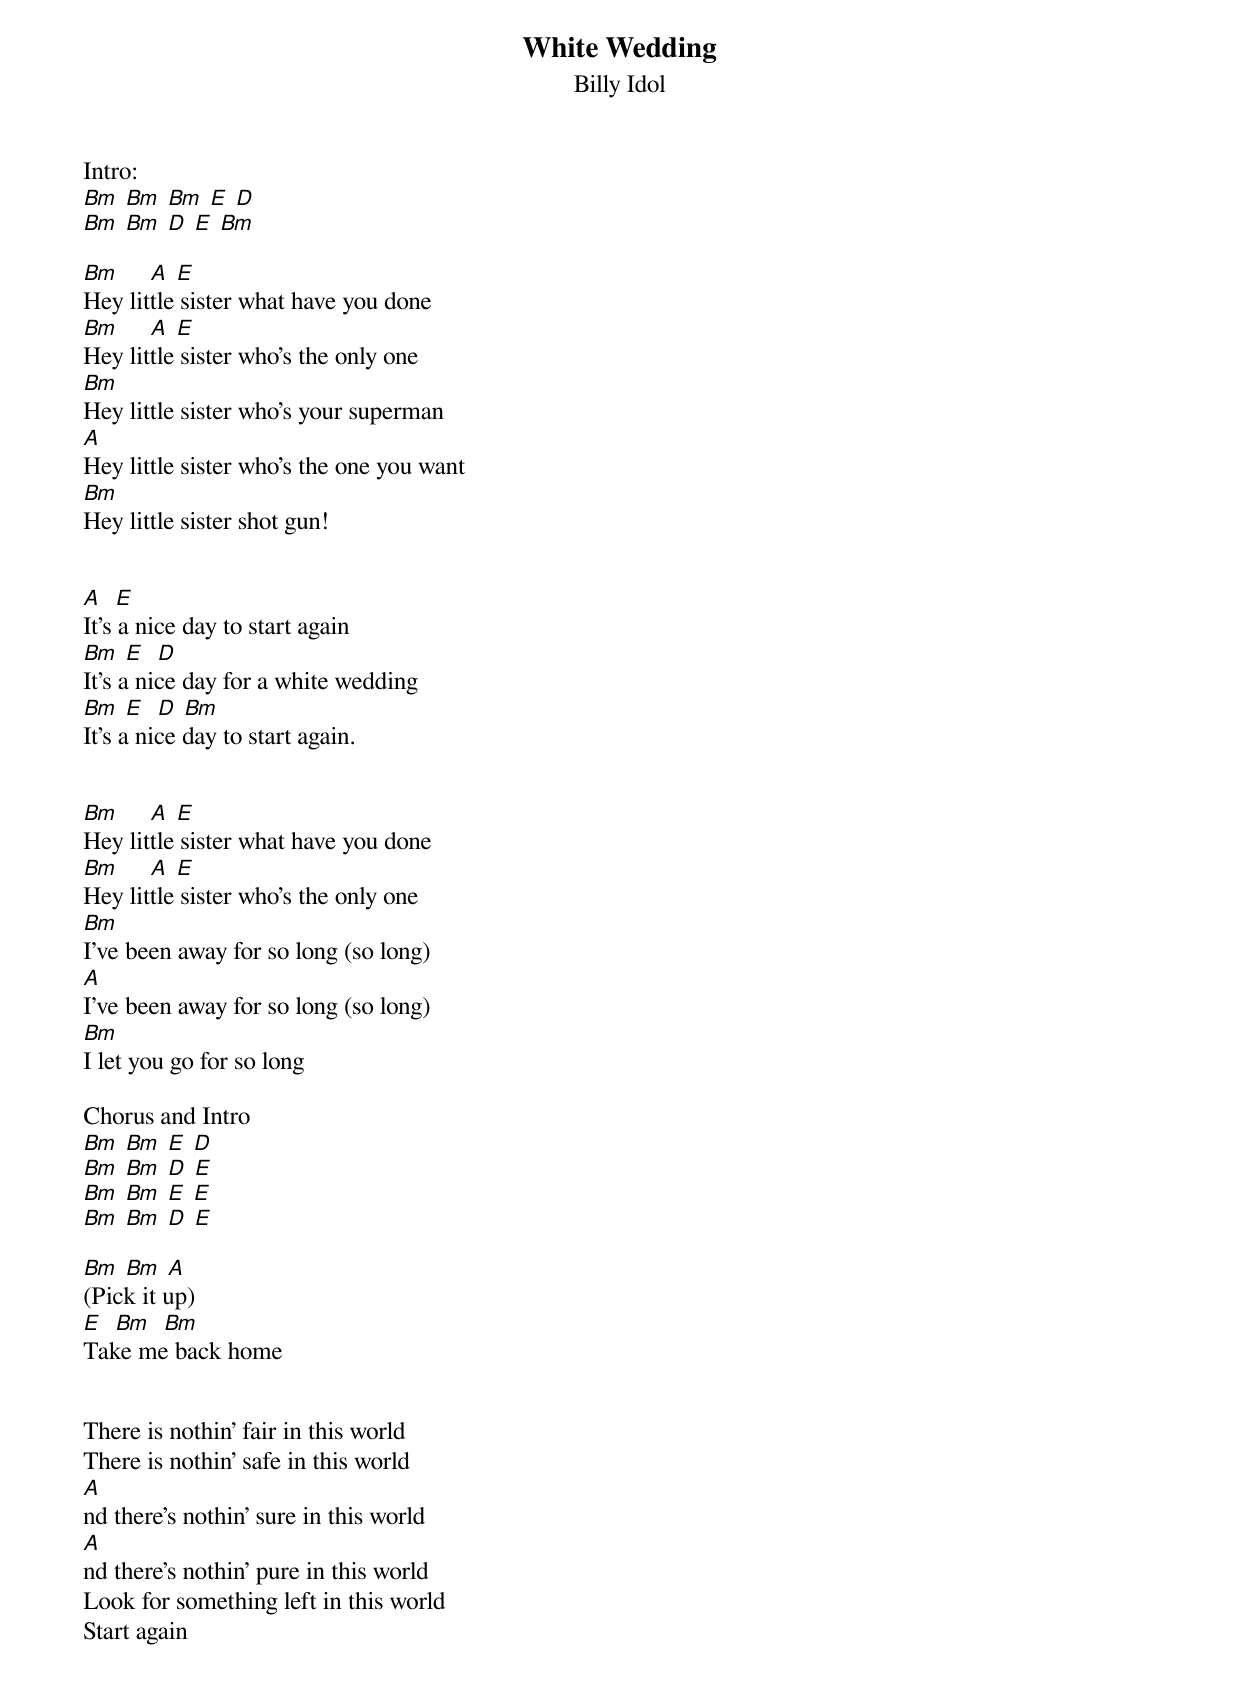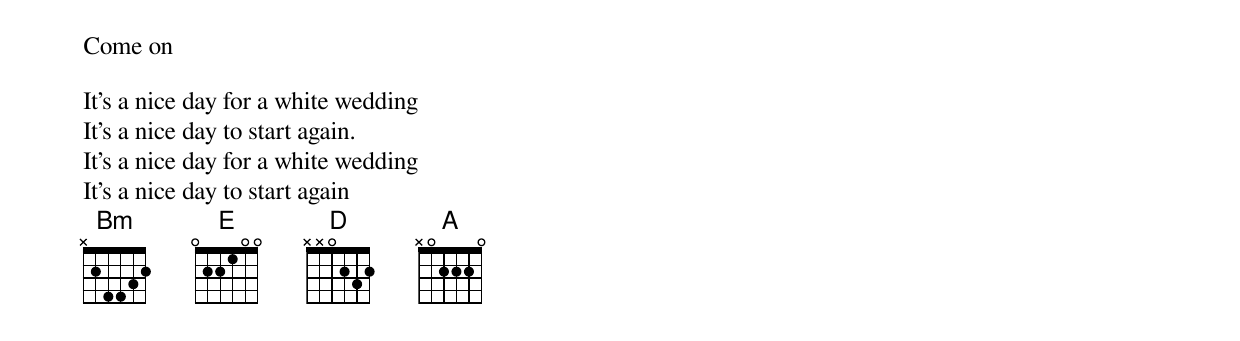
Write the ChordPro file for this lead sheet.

{t: White Wedding}
{st: Billy Idol}

Intro:
[Bm]	[Bm]	[Bm]	[E]	[D]
[Bm]	[Bm]	[D] [E]	[Bm]

[Bm]					[A]	[E]
Hey little sister what have you done
[Bm]					[A]	[E]
Hey little sister who's the only one
[Bm]
Hey little sister who's your superman
[A]
Hey little sister who's the one you want
[Bm]
Hey little sister shot gun!


[A]		[E]
It's a nice day to start again
[Bm]	[E]		[D]
It's a nice day for a white wedding
[Bm]	[E]		[D]	[Bm]
It's a nice day to start again.


[Bm]					[A]	[E]
Hey little sister what have you done
[Bm]					[A]	[E]
Hey little sister who's the only one
[Bm]
I've been away for so long (so long)
[A]
I've been away for so long (so long)
[Bm]
I let you go for so long

Chorus and Intro
[Bm]	[Bm]	[E]	[D]
[Bm]	[Bm]	[D]	[E]
[Bm]	[Bm]	[E]	[E]
[Bm]	[Bm]	[D]	[E]

[Bm]	[Bm]	[A]
(Pick it up)
[E]		[Bm] 	[Bm]
Take me back home


There is nothin' fair in this world
There is nothin' safe in this world
[A]nd there's nothin' sure in this world
[A]nd there's nothin' pure in this world
Look for something left in this world
Start again
Come on

It's a nice day for a white wedding
It's a nice day to start again.
It's a nice day for a white wedding
It's a nice day to start again
